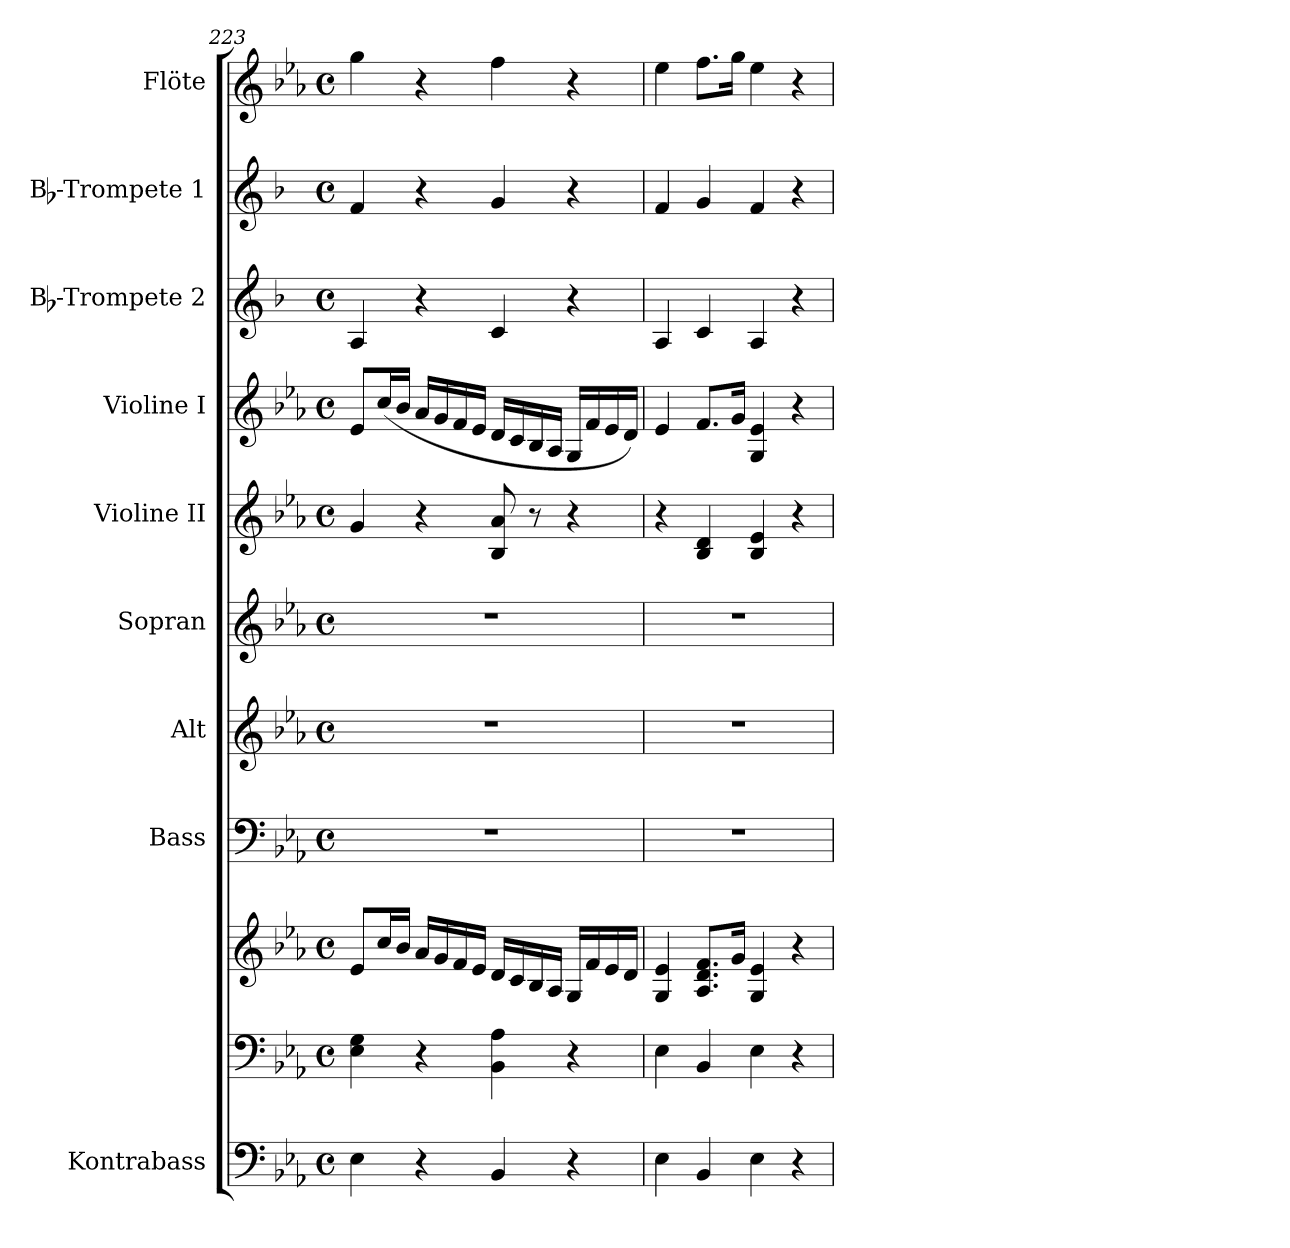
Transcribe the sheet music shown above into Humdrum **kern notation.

**kern	**kern	**kern	**kern	**kern	**kern	**kern	**kern	**kern	**kern	**kern
*part10	*part9	*part9	*part8	*part7	*part6	*part5	*part4	*part3	*part2	*part1
*staff11	*staff10	*staff9	*staff8	*staff7	*staff6	*staff5	*staff4	*staff3	*staff2	*staff1
*I"Kontrabass	*	*	*I"Bass	*I"Alt	*I"Sopran	*I"Violine II	*I"Violine I	*I"Bb-Trompete 2	*I"Bb-Trompete 1	*I"Flöte
*I'Kb.	*	*	*I'B.	*I'A.	*I'S.	*I'Vl. II	*I'Vl. I	*I'Bb Trp. 2	*I'Bb Trp. 1	*I'Fl.
!!LO:PB:g=z
*clefF4	*clefF4	*clefG2	*clefF4	*clefG2	*clefG2	*clefG2	*clefG2	*clefG2	*clefG2	*clefG2
*ITrd7c12	*	*	*	*	*	*	*	*ITrd1c2	*ITrd1c2	*
*k[b-e-a-]	*k[b-e-a-]	*k[b-e-a-]	*k[b-e-a-]	*k[b-e-a-]	*k[b-e-a-]	*k[b-e-a-]	*k[b-e-a-]	*k[b-e-a-]	*k[b-e-a-]	*k[b-e-a-]
*E-:	*E-:	*E-:	*E-:	*E-:	*E-:	*E-:	*E-:	*E-:	*E-:	*E-:
*M4/4	*M4/4	*M4/4	*M4/4	*M4/4	*M4/4	*M4/4	*M4/4	*M4/4	*M4/4	*M4/4
*met(c)	*met(c)	*met(c)	*met(c)	*met(c)	*met(c)	*met(c)	*met(c)	*met(c)	*met(c)	*met(c)
=223	=223	=223	=223	=223	=223	=223	=223	=223	=223	=223
4EE-\	4E-\ 4G\	8e-/L	1r	1r	1r	4g/	8e-/L	4G/	4e-/	4gg\
.	.	16cc/L	.	.	.	.	(<16cc/L	.	.	.
.	.	16b-/JJ	.	.	.	.	16b-/JJ	.	.	.
4r	4r	16a-/LL	.	.	.	4r	16a-/LL	4r	4r	4r
.	.	16g/	.	.	.	.	16g/	.	.	.
.	.	16f/	.	.	.	.	16f/	.	.	.
.	.	16e-/JJ	.	.	.	.	16e-/JJ	.	.	.
4BBB-/	4BB-\ 4A-\	16d/LL	.	.	.	8B-/ 8a-/	16d/LL	4B-/	4f/	4ff\
.	.	16c/	.	.	.	.	16c/	.	.	.
.	.	16B-/	.	.	.	8r	16B-/	.	.	.
.	.	16A-/JJ	.	.	.	.	16A-/JJ	.	.	.
4r	4r	16G/LL	.	.	.	4r	16G/LL	4r	4r	4r
.	.	16f/	.	.	.	.	16f/	.	.	.
.	.	16e-/	.	.	.	.	16e-/	.	.	.
.	.	16d/JJ	.	.	.	.	16d/JJ)	.	.	.
=224	=224	=224	=224	=224	=224	=224	=224	=224	=224	=224
4EE-\	4E-\	4G/ 4e-/	1r	1r	1r	4r	4e-/	4G/	4e-/	4ee-\
4BBB-/	4BB-/	8.A-/ 8.d/ 8.f/L	.	.	.	4B-/ 4d/	8.f/L	4B-/	4f/	8.ff\L
.	.	16g/Jk	.	.	.	.	16g/Jk	.	.	16gg\Jk
4EE-\	4E-\	4G/ 4e-/	.	.	.	4B-/ 4e-/	4G/ 4e-/	4G/	4e-/	4ee-\
4r	4r	4r	.	.	.	4r	4r	4r	4r	4r
=	=	=	=	=	=	=	=	=	=	=
*-	*-	*-	*-	*-	*-	*-	*-	*-	*-	*-
